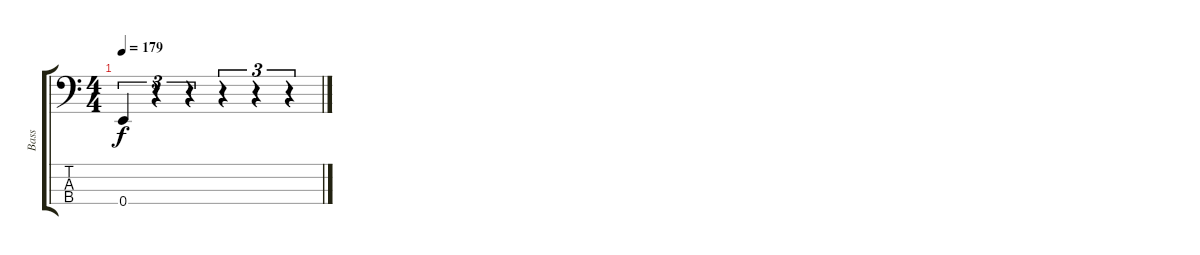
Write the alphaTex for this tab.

\track ("Bass" "Bass") {instrument electricbassfinger}
\staff {score tabs}
\tuning (G2 D2 A1 E1) {hide}
\ts (4 4)
\tempo 179
\clef f4
\ks c
0.4.4{tu (3 2) dy f} r.4{tu (3 2)} r.4{tu (3 2)} r.4{tu (3 2)} r.4{tu (3 2)} r.4{tu (3 2)}
